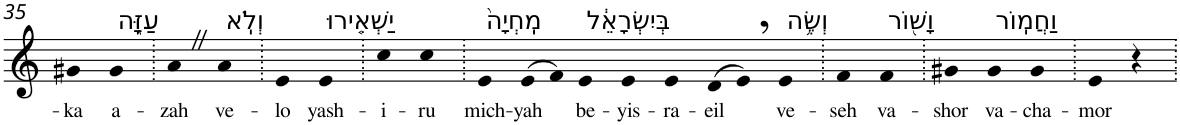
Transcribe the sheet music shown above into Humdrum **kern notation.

**kern	**text
*part1	*part1
*staff1	*staff1
*I"Piano	*
*I'Pno	*
!!LO:PB:g=z
*clefG2	*
*k[]	*
=35	=35
!	!LO:LY:b
4g#X	-ka
!LO:TX:a:t=עַזָּ֑ה	!
!	!LO:LY:b
4g#	a-
=36.	=36.
!	!LO:LY:b
4aZ	-zah
!LO:TX:a:t=וְלֹֽא	!
!	!LO:LY:b
4a	ve-
=37.	=37.
!	!LO:LY:b
4e	-lo
!LO:TX:a:t=יַשְׁאִ֤ירוּ	!
!	!LO:LY:b
4e	yash-
=38.	=38.
!	!LO:LY:b
4cc	-i-
!	!LO:LY:b
4cc	-ru
=39.	=39.
!LO:TX:a:t=מִֽחְיָה֙	!
!	!LO:LY:b
4e	mich-
!	!LO:LY:b
(>8e	-yah
8f)	.
!LO:TX:a:t=בְּיִשְׂרָאֵ֔ל	!
!	!LO:LY:b
4e	be-
!	!LO:LY:b
4e	-yis-
!	!LO:LY:b
4e	-ra-
!	!LO:LY:b
(>8d	-eil
8e,)	.
!LO:TX:a:t=וְשֶׂ֥ה	!
!	!LO:LY:b
4e	ve-
=40.	=40.
!	!LO:LY:b
4f	-seh
!LO:TX:a:t=וָשׁ֖וֹר	!
!	!LO:LY:b
4f	va-
=41.	=41.
!	!LO:LY:b
4g#X	-shor
!LO:TX:a:t=וַחֲמֽוֹר	!
!	!LO:LY:b
4g#	va-
!	!LO:LY:b
4g#	-cha-
=42.	=42.
!	!LO:LY:b
4e	-mor
4r	.
=.	=.
*-	*-
